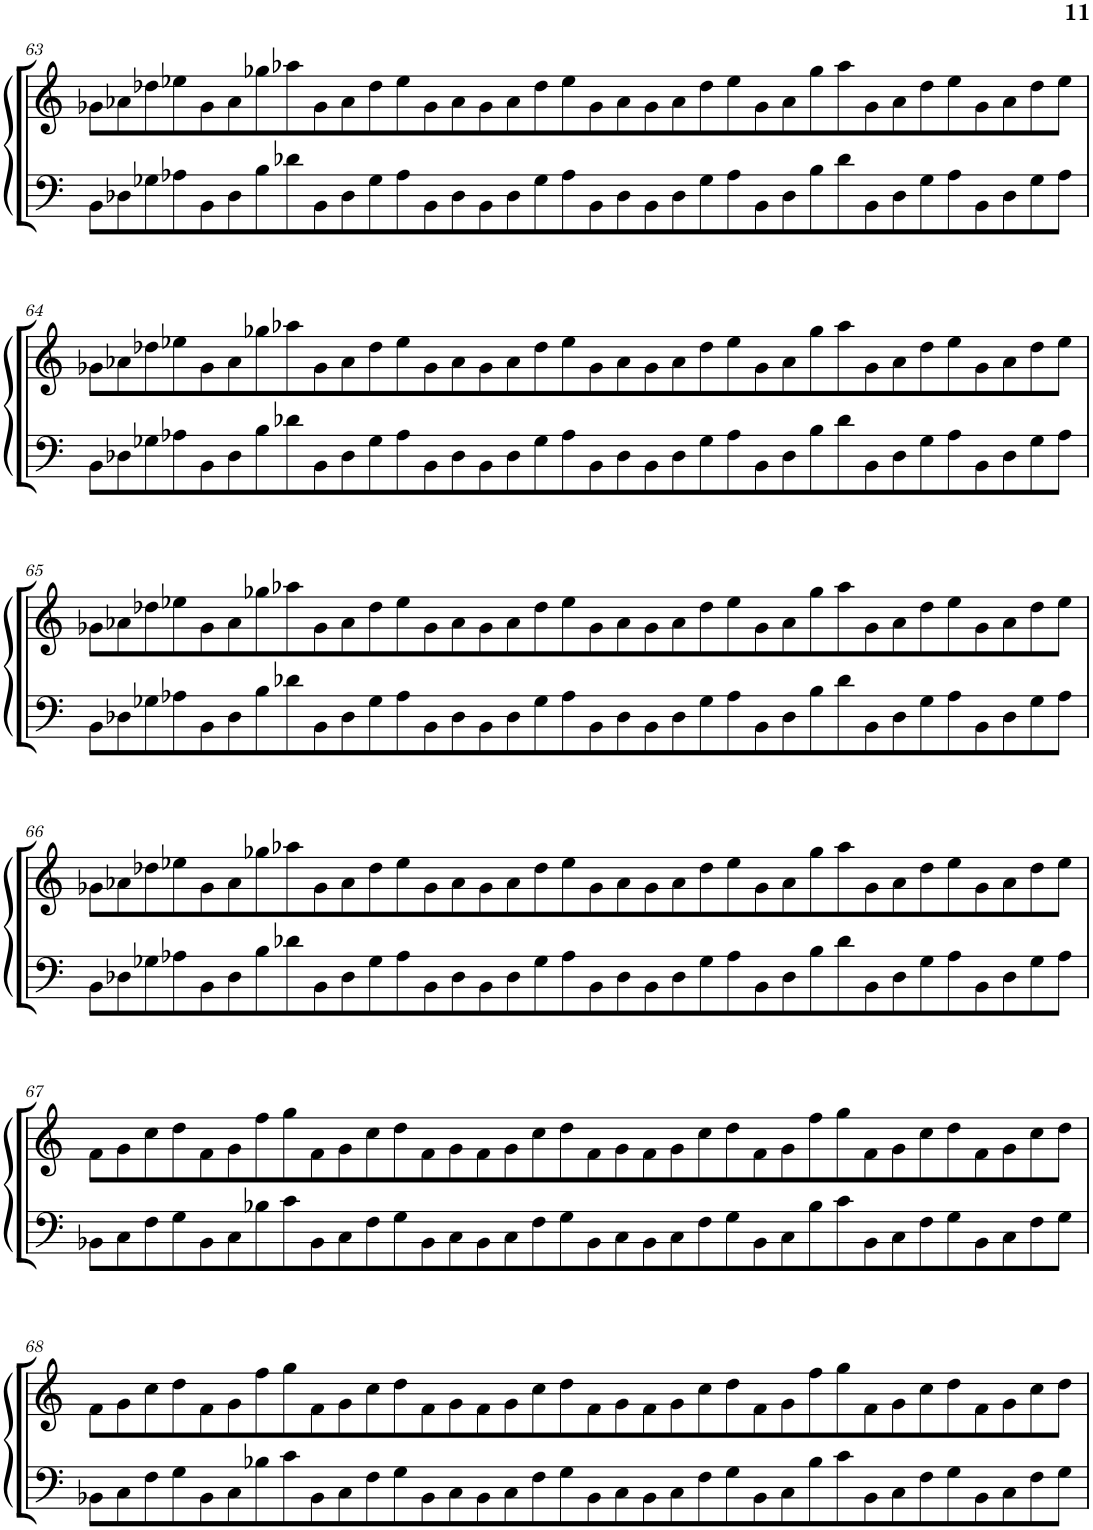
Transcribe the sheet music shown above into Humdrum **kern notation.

**kern	**kern
*part1	*part1
*staff2	*staff1
*I"Marimba	*
*I'Mrm.	*
!!LO:PB:g=z
*clefF4	*clefG2
*k[]	*k[]
*M18/4	*M18/4
=63	=63
8BB\L	8g-X\L
8D-X\	8a-X\
8G-X\	8dd-X\
8A-X\	8ee-X\
8BB\	8g-\
8D-\	8a-\
8B\	8gg-X\
8d-X\	8aa-X\
8BB\	8g-\
8D-\	8a-\
8G-\	8dd-\
8A-\	8ee-\
8BB\	8g-\
8D-\	8a-\
8BB\	8g-\
8D-\	8a-\
8G-\	8dd-\
8A-\	8ee-\
8BB\	8g-\
8D-\	8a-\
8BB\	8g-\
8D-\	8a-\
8G-\	8dd-\
8A-\	8ee-\
8BB\	8g-\
8D-\	8a-\
8B\	8gg-\
8d-\	8aa-\
8BB\	8g-\
8D-\	8a-\
8G-\	8dd-\
8A-\	8ee-\
8BB\	8g-\
8D-\	8a-\
8G-\	8dd-\
8A-\J	8ee-\J
!!LO:LB:g=z
=64	=64
8BB\L	8g-X\L
8D-X\	8a-X\
8G-X\	8dd-X\
8A-X\	8ee-X\
8BB\	8g-\
8D-\	8a-\
8B\	8gg-X\
8d-X\	8aa-X\
8BB\	8g-\
8D-\	8a-\
8G-\	8dd-\
8A-\	8ee-\
8BB\	8g-\
8D-\	8a-\
8BB\	8g-\
8D-\	8a-\
8G-\	8dd-\
8A-\	8ee-\
8BB\	8g-\
8D-\	8a-\
8BB\	8g-\
8D-\	8a-\
8G-\	8dd-\
8A-\	8ee-\
8BB\	8g-\
8D-\	8a-\
8B\	8gg-\
8d-\	8aa-\
8BB\	8g-\
8D-\	8a-\
8G-\	8dd-\
8A-\	8ee-\
8BB\	8g-\
8D-\	8a-\
8G-\	8dd-\
8A-\J	8ee-\J
!!LO:LB:g=z
=65	=65
8BB\L	8g-X\L
8D-X\	8a-X\
8G-X\	8dd-X\
8A-X\	8ee-X\
8BB\	8g-\
8D-\	8a-\
8B\	8gg-X\
8d-X\	8aa-X\
8BB\	8g-\
8D-\	8a-\
8G-\	8dd-\
8A-\	8ee-\
8BB\	8g-\
8D-\	8a-\
8BB\	8g-\
8D-\	8a-\
8G-\	8dd-\
8A-\	8ee-\
8BB\	8g-\
8D-\	8a-\
8BB\	8g-\
8D-\	8a-\
8G-\	8dd-\
8A-\	8ee-\
8BB\	8g-\
8D-\	8a-\
8B\	8gg-\
8d-\	8aa-\
8BB\	8g-\
8D-\	8a-\
8G-\	8dd-\
8A-\	8ee-\
8BB\	8g-\
8D-\	8a-\
8G-\	8dd-\
8A-\J	8ee-\J
!!LO:LB:g=z
=66	=66
8BB\L	8g-X\L
8D-X\	8a-X\
8G-X\	8dd-X\
8A-X\	8ee-X\
8BB\	8g-\
8D-\	8a-\
8B\	8gg-X\
8d-X\	8aa-X\
8BB\	8g-\
8D-\	8a-\
8G-\	8dd-\
8A-\	8ee-\
8BB\	8g-\
8D-\	8a-\
8BB\	8g-\
8D-\	8a-\
8G-\	8dd-\
8A-\	8ee-\
8BB\	8g-\
8D-\	8a-\
8BB\	8g-\
8D-\	8a-\
8G-\	8dd-\
8A-\	8ee-\
8BB\	8g-\
8D-\	8a-\
8B\	8gg-\
8d-\	8aa-\
8BB\	8g-\
8D-\	8a-\
8G-\	8dd-\
8A-\	8ee-\
8BB\	8g-\
8D-\	8a-\
8G-\	8dd-\
8A-\J	8ee-\J
!!LO:LB:g=z
=67	=67
8BB-X\L	8f\L
8C\	8g\
8F\	8cc\
8G\	8dd\
8BB-\	8f\
8C\	8g\
8B-X\	8ff\
8c\	8gg\
8BB-\	8f\
8C\	8g\
8F\	8cc\
8G\	8dd\
8BB-\	8f\
8C\	8g\
8BB-\	8f\
8C\	8g\
8F\	8cc\
8G\	8dd\
8BB-\	8f\
8C\	8g\
8BB-\	8f\
8C\	8g\
8F\	8cc\
8G\	8dd\
8BB-\	8f\
8C\	8g\
8B-\	8ff\
8c\	8gg\
8BB-\	8f\
8C\	8g\
8F\	8cc\
8G\	8dd\
8BB-\	8f\
8C\	8g\
8F\	8cc\
8G\J	8dd\J
!!LO:LB:g=z
=68	=68
8BB-X\L	8f\L
8C\	8g\
8F\	8cc\
8G\	8dd\
8BB-\	8f\
8C\	8g\
8B-X\	8ff\
8c\	8gg\
8BB-\	8f\
8C\	8g\
8F\	8cc\
8G\	8dd\
8BB-\	8f\
8C\	8g\
8BB-\	8f\
8C\	8g\
8F\	8cc\
8G\	8dd\
8BB-\	8f\
8C\	8g\
8BB-\	8f\
8C\	8g\
8F\	8cc\
8G\	8dd\
8BB-\	8f\
8C\	8g\
8B-\	8ff\
8c\	8gg\
8BB-\	8f\
8C\	8g\
8F\	8cc\
8G\	8dd\
8BB-\	8f\
8C\	8g\
8F\	8cc\
8G\J	8dd\J
=	=
*-	*-
